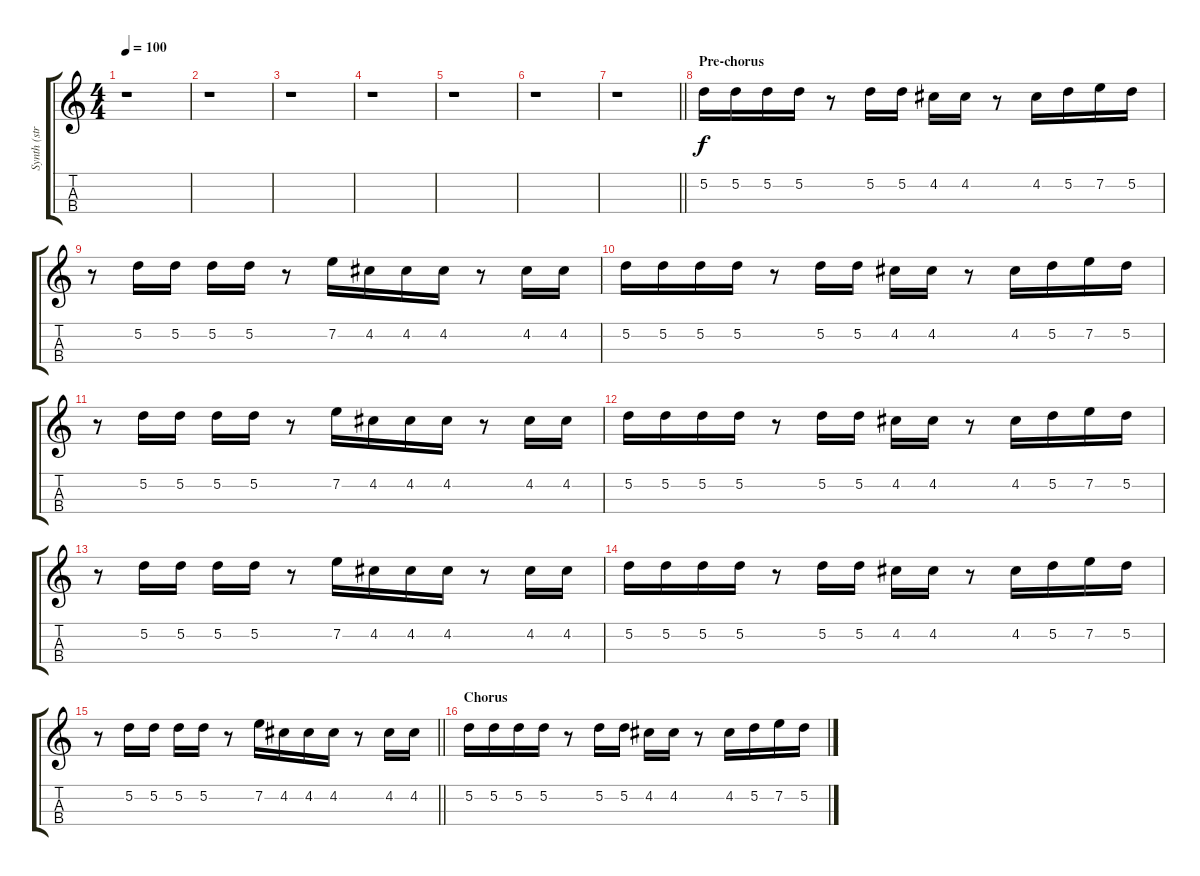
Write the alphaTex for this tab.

\track ("Synth (strings)" "Synth (str") {instrument stringensemble1}
\staff {score tabs}
\tuning (E5 A4 D4 G3) {hide}
\ts (4 4)
\tempo 100
\clef g2
\ks c
r.1{dy f} |
r.1 |
r.1 |
r.1 |
r.1 |
r.1 |
\barLineRight lightlight
r.1 |
\section ("" "Pre-chorus")
5.2.16 5.2.16 5.2.16 5.2.16 r.8 5.2.16 5.2.16 4.2.16 4.2.16 r.8 4.2.16 5.2.16 7.2.16 5.2.16 |
r.8 5.2.16 5.2.16 5.2.16 5.2.16 r.8 7.2.16 4.2.16 4.2.16 4.2.16 r.8 4.2.16 4.2.16 |
5.2.16 5.2.16 5.2.16 5.2.16 r.8 5.2.16 5.2.16 4.2.16 4.2.16 r.8 4.2.16 5.2.16 7.2.16 5.2.16 |
r.8 5.2.16 5.2.16 5.2.16 5.2.16 r.8 7.2.16 4.2.16 4.2.16 4.2.16 r.8 4.2.16 4.2.16 |
5.2.16 5.2.16 5.2.16 5.2.16 r.8 5.2.16 5.2.16 4.2.16 4.2.16 r.8 4.2.16 5.2.16 7.2.16 5.2.16 |
r.8 5.2.16 5.2.16 5.2.16 5.2.16 r.8 7.2.16 4.2.16 4.2.16 4.2.16 r.8 4.2.16 4.2.16 |
5.2.16 5.2.16 5.2.16 5.2.16 r.8 5.2.16 5.2.16 4.2.16 4.2.16 r.8 4.2.16 5.2.16 7.2.16 5.2.16 |
\barLineRight lightlight
r.8 5.2.16 5.2.16 5.2.16 5.2.16 r.8 7.2.16 4.2.16 4.2.16 4.2.16 r.8 4.2.16 4.2.16 |
\section ("" "Chorus")
5.2.16 5.2.16 5.2.16 5.2.16 r.8 5.2.16 5.2.16 4.2.16 4.2.16 r.8 4.2.16 5.2.16 7.2.16 5.2.16
